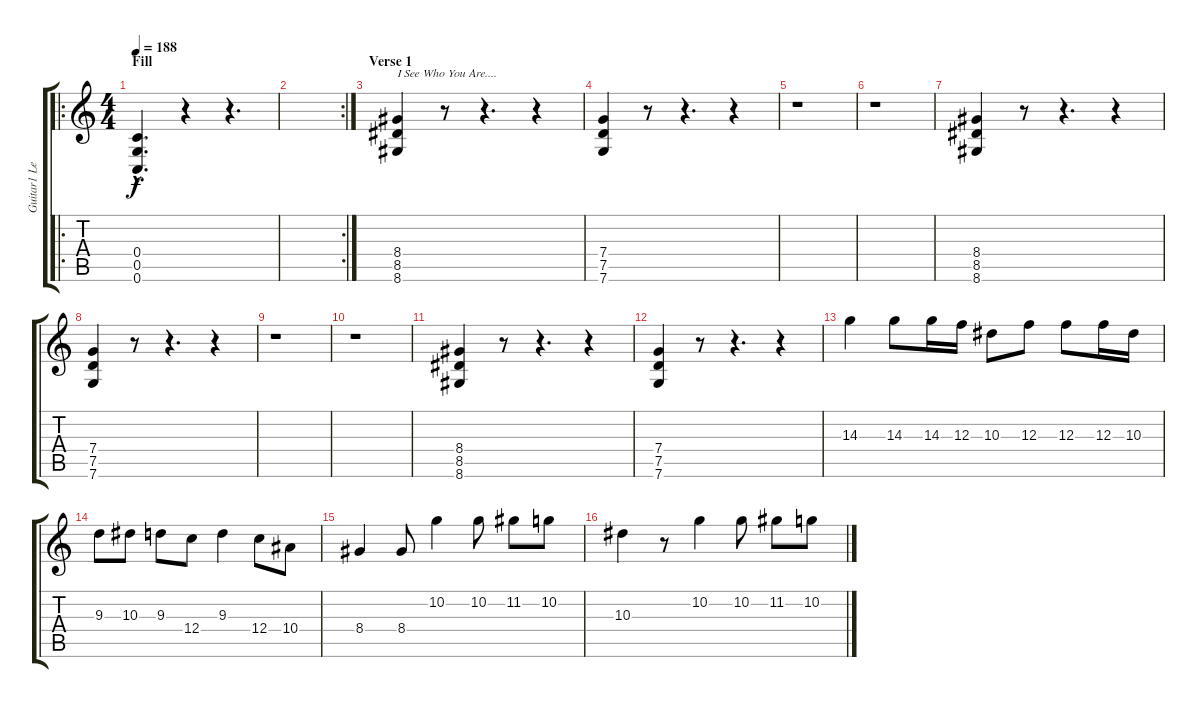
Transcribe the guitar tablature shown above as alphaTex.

\track ("Guitar1 Lead" "Guitar1 Le") {instrument distortionguitar}
\staff {score tabs}
\tuning (D4 A3 F3 C3 G2 C2) {hide}
\ro
\ts (4 4)
\section ("" "Fill")
\tempo 188
\clef g2
\ks c
(0.4{hac} 0.5{hac} 0.6{hac}).4{d dy f} r.4 r.4{d} |
\rc 2
|
\section ("" "Verse 1")
(8.4 8.5 8.6).4{txt "I See Who You Are...."} r.8 r.4{d} r.4 |
(7.4 7.5 7.6).4 r.8 r.4{d} r.4 |
r.1 |
r.1 |
(8.4 8.5 8.6).4 r.8 r.4{d} r.4 |
(7.4 7.5 7.6).4 r.8 r.4{d} r.4 |
r.1 |
r.1 |
(8.4 8.5 8.6).4 r.8 r.4{d} r.4 |
(7.4 7.5 7.6).4 r.8 r.4{d} r.4 |
14.3.4 14.3.8 14.3.16 12.3.16 10.3.8 12.3.8 12.3.8 12.3.16 10.3.16 |
9.3.8 10.3.8 9.3.8 12.4.8 9.3.4 12.4.8 10.4.8 |
8.4.4 8.4.8 10.2.4 10.2.8 11.2.8 10.2.8 |
10.3.4 r.8 10.2.4 10.2.8 11.2.8 10.2.8
